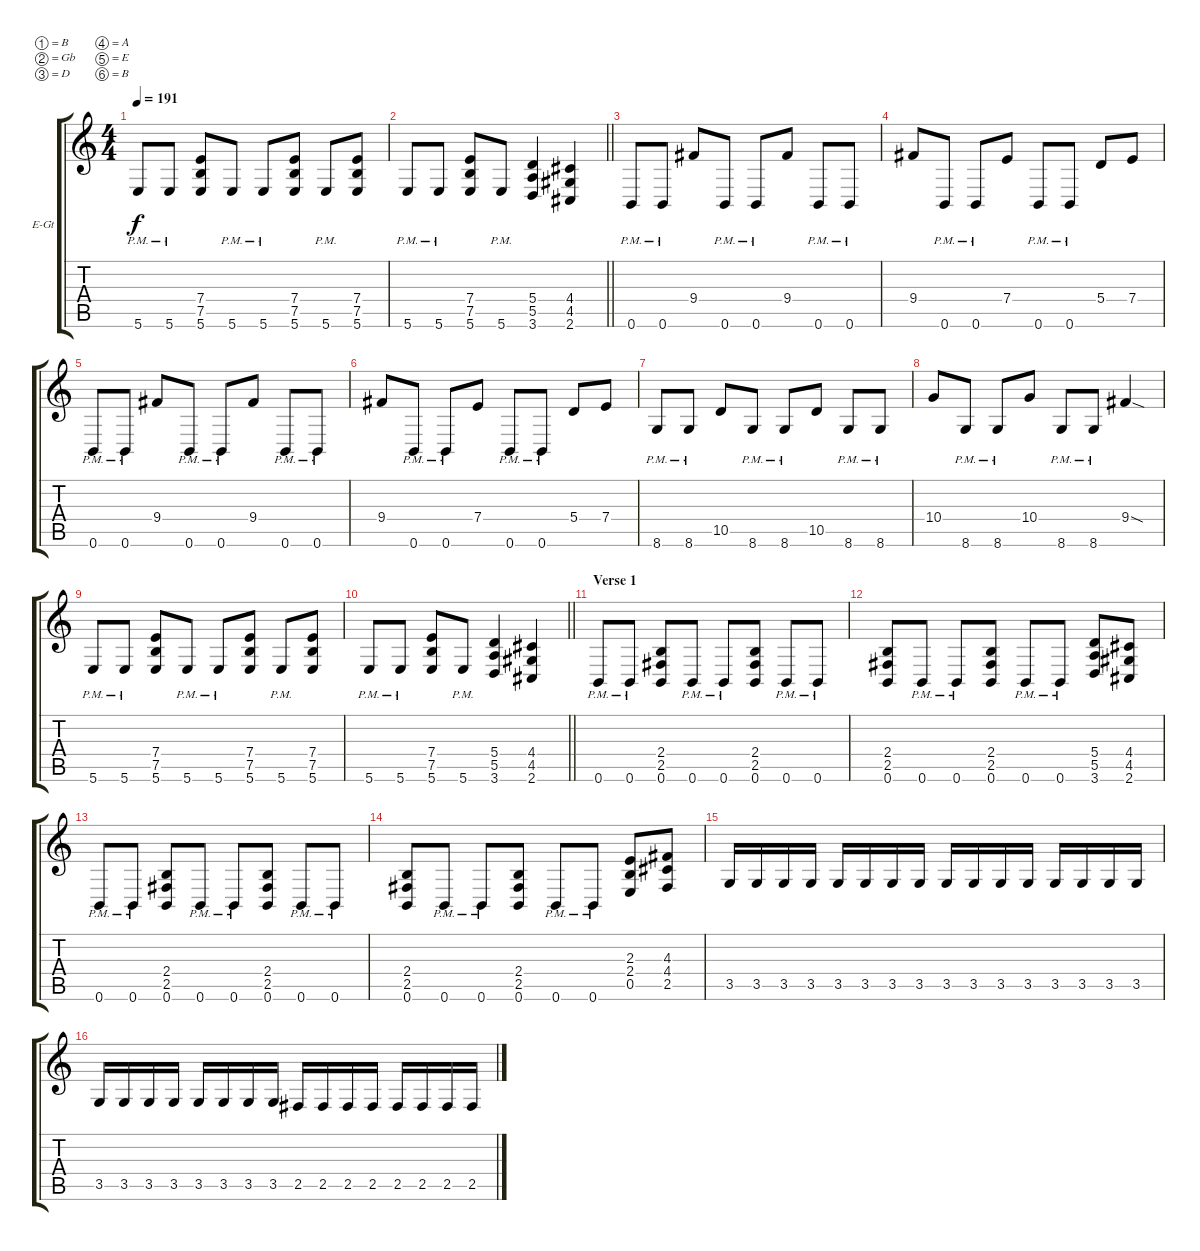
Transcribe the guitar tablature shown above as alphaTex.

\bracketExtendMode groupsimilarinstruments
\firstSystemTrackNameOrientation horizontal
\otherSystemsTrackNameOrientation horizontal
\track ("Guitar Lead " "E-Gt") {instrument distortionguitar}
\staff {score tabs}
\tuning (B3 Gb3 D3 A2 E2 B1)
\ts (4 4)
\tempo 191
\clef g2
\ks c
5.6{pm}.8{dy f} 5.6{pm}.8 (7.4 7.5 5.6).8 5.6{pm}.8 5.6{pm}.8 (7.4 7.5 5.6).8 5.6{pm}.8 (7.4 7.5 5.6).8 |
\barLineRight lightlight
5.6{pm}.8 5.6{pm}.8 (7.4 7.5 5.6).8 5.6{pm}.8 (5.4 5.5 3.6).4 (4.4 4.5 2.6).4 |
\section ("" "")
0.6{pm}.8 0.6{pm}.8 9.4.8 0.6{pm}.8 0.6{pm}.8 9.4.8 0.6{pm}.8 0.6{pm}.8 |
9.4.8 0.6{pm}.8 0.6{pm}.8 7.4.8 0.6{pm}.8 0.6{pm}.8 5.4.8 7.4.8 |
0.6{pm}.8 0.6{pm}.8 9.4.8 0.6{pm}.8 0.6{pm}.8 9.4.8 0.6{pm}.8 0.6{pm}.8 |
9.4.8 0.6{pm}.8 0.6{pm}.8 7.4.8 0.6{pm}.8 0.6{pm}.8 5.4.8 7.4.8 |
8.6{pm}.8 8.6{pm}.8 10.5.8 8.6{pm}.8 8.6{pm}.8 10.5.8 8.6{pm}.8 8.6{pm}.8 |
10.4.8 8.6{pm}.8 8.6{pm}.8 10.4.8 8.6{pm}.8 8.6{pm}.8 9.4{sod}.4 |
5.6{pm}.8 5.6{pm}.8 (7.4 7.5 5.6).8 5.6{pm}.8 5.6{pm}.8 (7.4 7.5 5.6).8 5.6{pm}.8 (7.4 7.5 5.6).8 |
\barLineRight lightlight
5.6{pm}.8 5.6{pm}.8 (7.4 7.5 5.6).8 5.6{pm}.8 (5.4 5.5 3.6).4 (4.4 4.5 2.6).4 |
\section ("" "Verse 1")
0.6{pm}.8 0.6{pm}.8 (2.4 2.5 0.6).8 0.6{pm}.8 0.6{pm}.8 (2.4 2.5 0.6).8 0.6{pm}.8 0.6{pm}.8 |
(2.4 2.5 0.6).8 0.6{pm}.8 0.6{pm}.8 (2.4 2.5 0.6).8 0.6{pm}.8 0.6{pm}.8 (5.4 5.5 3.6).8 (4.4 4.5 2.6).8 |
0.6{pm}.8 0.6{pm}.8 (2.4 2.5 0.6).8 0.6{pm}.8 0.6{pm}.8 (2.4 2.5 0.6).8 0.6{pm}.8 0.6{pm}.8 |
(2.4 2.5 0.6).8 0.6{pm}.8 0.6{pm}.8 (2.4 2.5 0.6).8 0.6{pm}.8 0.6{pm}.8 (2.3 2.4 0.5).8 (4.3 4.4 2.5).8 |
3.5.16 3.5.16 3.5.16 3.5.16 3.5.16 3.5.16 3.5.16 3.5.16 3.5.16 3.5.16 3.5.16 3.5.16 3.5.16 3.5.16 3.5.16 3.5.16 |
3.5.16 3.5.16 3.5.16 3.5.16 3.5.16 3.5.16 3.5.16 3.5.16 2.5.16 2.5.16 2.5.16 2.5.16 2.5.16 2.5.16 2.5.16 2.5.16
